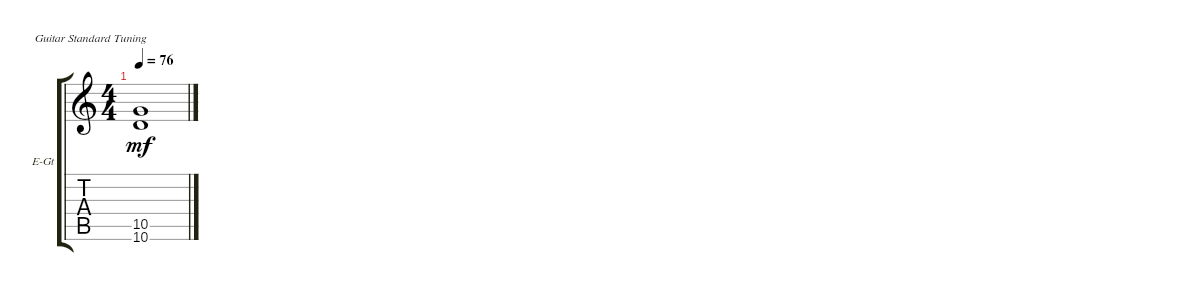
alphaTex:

\defaultSystemsLayout 4
\bracketExtendMode groupsimilarinstruments
\firstSystemTrackNameOrientation horizontal
\otherSystemsTrackNameOrientation horizontal
\track ("Ben Kasica" "E-Gt") {instrument electricguitarclean}
\staff {score tabs}
\tuning (E4 B3 G3 D3 A2 E2)
\ts (4 4)
\tempo 76
\clef g2
\ks c
(10.5{t} 10.6{t}).1{dy mf}
